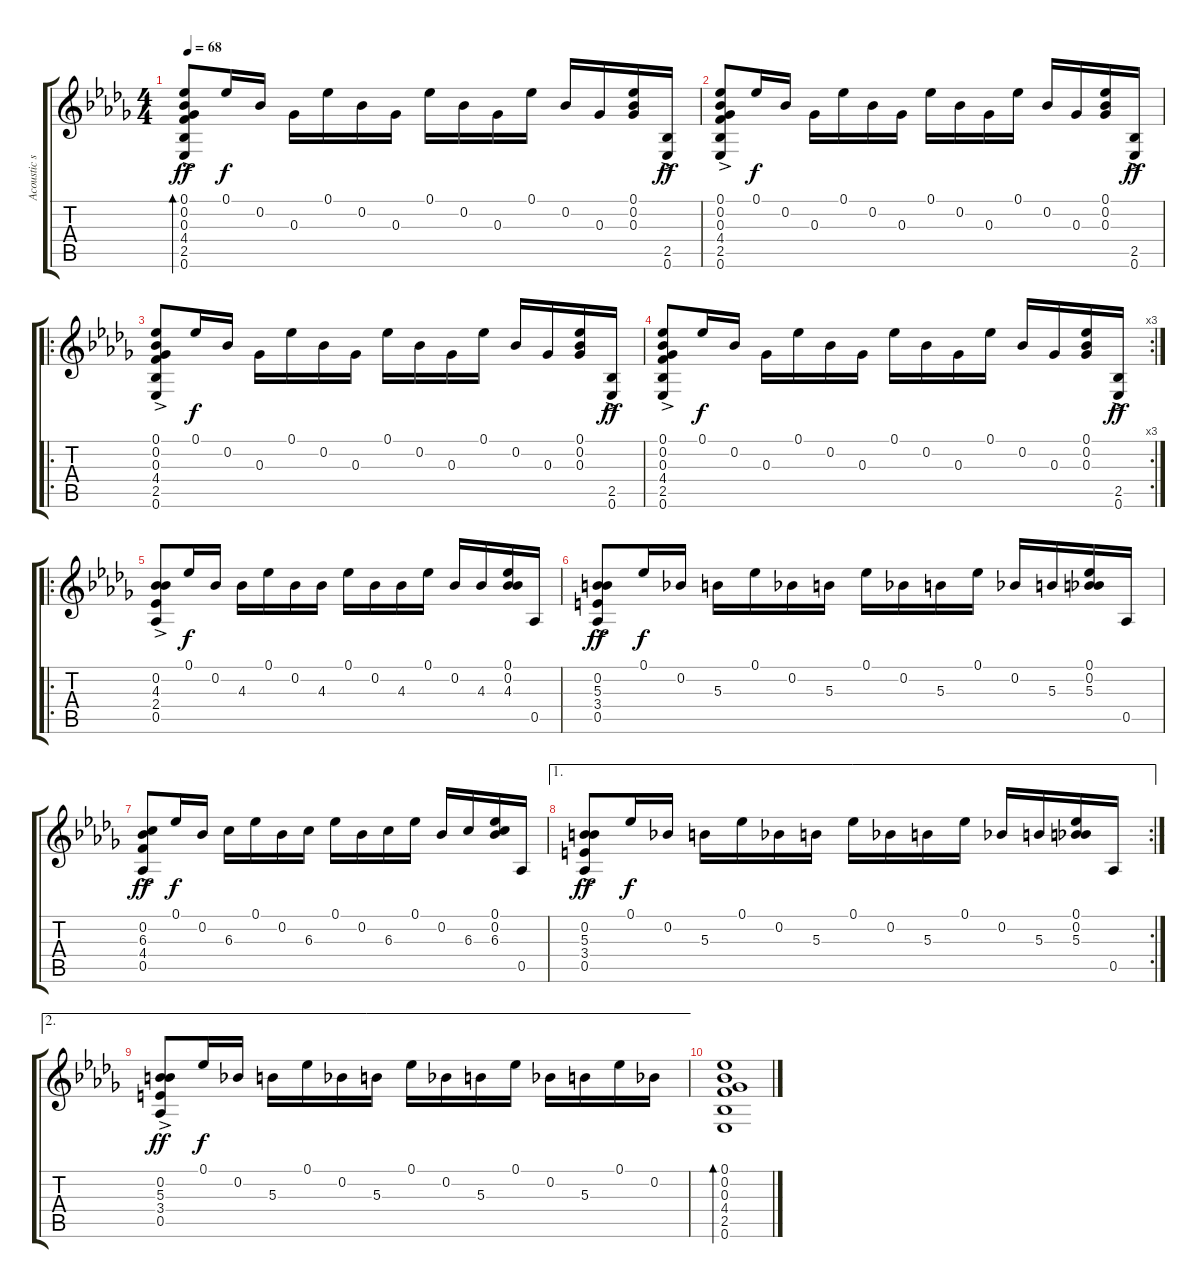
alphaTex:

\track ("Acoustic steel" "Acoustic s") {instrument acousticguitarsteel}
\staff {score tabs}
\tuning (Eb4 Bb3 Gb3 Db3 Ab2 Eb2) {hide}
\ts (4 4)
\tempo 68
\clef g2
\ks db
(0.1{ac} 0.2{ac} 0.3{ac} 4.4{ac} 2.5{ac} 0.6{ac}).8{bd 30 dy ff} 0.1.16{dy f} 0.2.16 0.3.16 0.1.16 0.2.16 0.3.16 0.1.16 0.2.16 0.3.16 0.1.16 0.2.16 0.3.16 (0.1 0.2 0.3).16 (2.5{ac} 0.6{ac}).16{dy ff} |
(0.1 0.2 0.3{ac} 4.4{ac} 2.5{ac} 0.6{ac}).8 0.1.16{dy f} 0.2.16 0.3.16 0.1.16 0.2.16 0.3.16 0.1.16 0.2.16 0.3.16 0.1.16 0.2.16 0.3.16 (0.1 0.2 0.3).16 (2.5{ac} 0.6{ac}).16{dy ff} |
\ro
(0.1 0.2 0.3{ac} 4.4{ac} 2.5{ac} 0.6{ac}).8 0.1.16{dy f} 0.2.16 0.3.16 0.1.16 0.2.16 0.3.16 0.1.16 0.2.16 0.3.16 0.1.16 0.2.16 0.3.16 (0.1 0.2 0.3).16 (2.5{ac} 0.6{ac}).16{dy ff} |
\rc 3
(0.1 0.2 0.3{ac} 4.4{ac} 2.5{ac} 0.6{ac}).8 0.1.16{dy f} 0.2.16 0.3.16 0.1.16 0.2.16 0.3.16 0.1.16 0.2.16 0.3.16 0.1.16 0.2.16 0.3.16 (0.1 0.2 0.3).16 (2.5{ac} 0.6{ac}).16{dy ff} |
\ro
(0.2{ac} 4.3{ac} 2.4{ac} 0.5{ac}).8 0.1.16{dy f} 0.2.16 4.3.16 0.1.16 0.2.16 4.3.16 0.1.16 0.2.16 4.3.16 0.1.16 0.2.16 4.3.16 (0.1 0.2 4.3).16 0.5.16 |
(0.2{ac} 5.3{ac} 3.4{ac} 0.5{ac}).8{dy ff} 0.1.16{dy f} 0.2.16 5.3.16 0.1.16 0.2.16 5.3.16 0.1.16 0.2.16 5.3.16 0.1.16 0.2.16 5.3.16 (0.1 0.2 5.3).16 0.5.16 |
(0.2{ac} 6.3{ac} 4.4{ac} 0.5{ac}).8{dy ff} 0.1.16{dy f} 0.2.16 6.3.16 0.1.16 0.2.16 6.3.16 0.1.16 0.2.16 6.3.16 0.1.16 0.2.16 6.3.16 (0.1 0.2 6.3).16 0.5.16 |
\ae 1
\rc 2
(0.2{ac} 5.3{ac} 3.4{ac} 0.5{ac}).8{dy ff} 0.1.16{dy f} 0.2.16 5.3.16 0.1.16 0.2.16 5.3.16 0.1.16 0.2.16 5.3.16 0.1.16 0.2.16 5.3.16 (0.1 0.2 5.3).16 0.5.16 |
\ae 2
(0.2{ac} 5.3{ac} 3.4{ac} 0.5{ac}).8{dy ff} 0.1.16{dy f} 0.2.16 5.3.16 0.1.16 0.2.16 5.3.16 0.1.16 0.2.16 5.3.16 0.1.16 0.2.16 5.3.16 0.1.16 0.2.16 |
(0.1 0.2 0.3 4.4 2.5 0.6).1{bd 30}
